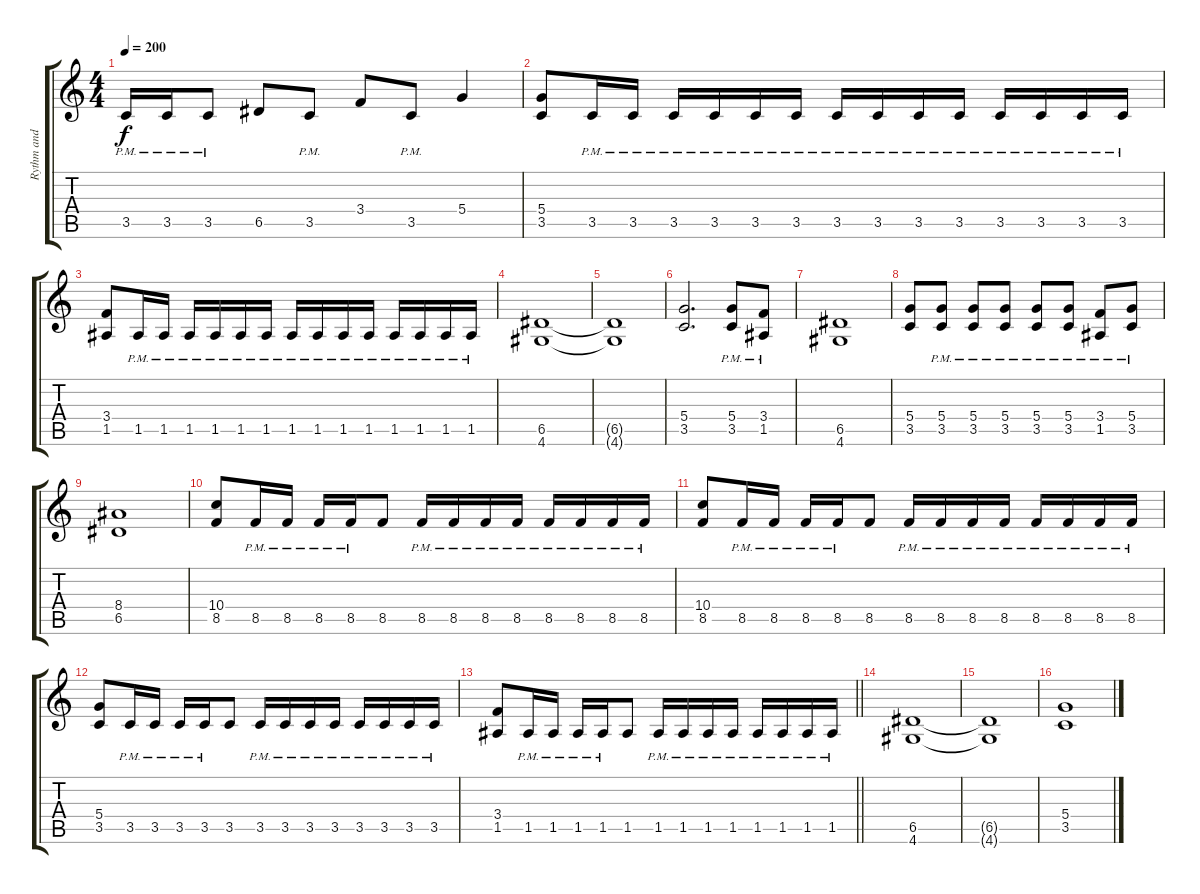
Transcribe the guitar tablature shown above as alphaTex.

\track ("Rythm and Fills 1" "Rythm and ") {instrument distortionguitar}
\staff {score tabs}
\tuning (E4 B3 G3 D3 A2 E2) {hide}
\ts (4 4)
\tempo 200
\clef g2
\ks c
3.5{pm}.16{dy f} 3.5{pm}.16 3.5{pm}.8 6.5.8 3.5{pm}.8 3.4.8 3.5{pm}.8 5.4.4 |
(5.4 3.5).8 3.5{pm}.16 3.5{pm}.16 3.5{pm}.16 3.5{pm}.16 3.5{pm}.16 3.5{pm}.16 3.5{pm}.16 3.5{pm}.16 3.5{pm}.16 3.5{pm}.16 3.5{pm}.16 3.5{pm}.16 3.5{pm}.16 3.5{pm}.16 |
(3.4 1.5).8 1.5{pm}.16 1.5{pm}.16 1.5{pm}.16 1.5{pm}.16 1.5{pm}.16 1.5{pm}.16 1.5{pm}.16 1.5{pm}.16 1.5{pm}.16 1.5{pm}.16 1.5{pm}.16 1.5{pm}.16 1.5{pm}.16 1.5{pm}.16 |
(6.5 4.6).1 |
(6.5{t} 4.6{t}).1 |
(5.4 3.5).2{d} (5.4{pm} 3.5{pm}).8 (3.4{pm} 1.5{pm}).8 |
(6.5 4.6).1 |
(5.4 3.5).8 (5.4{pm} 3.5{pm}).8 (5.4{pm} 3.5{pm}).8 (5.4{pm} 3.5{pm}).8 (5.4{pm} 3.5{pm}).8 (5.4{pm} 3.5{pm}).8 (3.4{pm} 1.5{pm}).8 (5.4{pm} 3.5{pm}).8 |
(8.4 6.5).1 |
(10.4 8.5).8 8.5{pm}.16 8.5{pm}.16 8.5{pm}.16 8.5{pm}.16 8.5.8 8.5{pm}.16 8.5{pm}.16 8.5{pm}.16 8.5{pm}.16 8.5{pm}.16 8.5{pm}.16 8.5{pm}.16 8.5{pm}.16 |
(10.4 8.5).8 8.5{pm}.16 8.5{pm}.16 8.5{pm}.16 8.5{pm}.16 8.5.8 8.5{pm}.16 8.5{pm}.16 8.5{pm}.16 8.5{pm}.16 8.5{pm}.16 8.5{pm}.16 8.5{pm}.16 8.5{pm}.16 |
(5.4 3.5).8 3.5{pm}.16 3.5{pm}.16 3.5{pm}.16 3.5{pm}.16 3.5.8 3.5{pm}.16 3.5{pm}.16 3.5{pm}.16 3.5{pm}.16 3.5{pm}.16 3.5{pm}.16 3.5{pm}.16 3.5{pm}.16 |
\barLineRight lightlight
(3.4 1.5).8 1.5{pm}.16 1.5{pm}.16 1.5{pm}.16 1.5{pm}.16 1.5.8 1.5{pm}.16 1.5{pm}.16 1.5{pm}.16 1.5{pm}.16 1.5{pm}.16 1.5{pm}.16 1.5{pm}.16 1.5{pm}.16 |
\section ("" "")
(6.5 4.6).1 |
(6.5{t} 4.6{t}).1 |
(5.4 3.5).1
